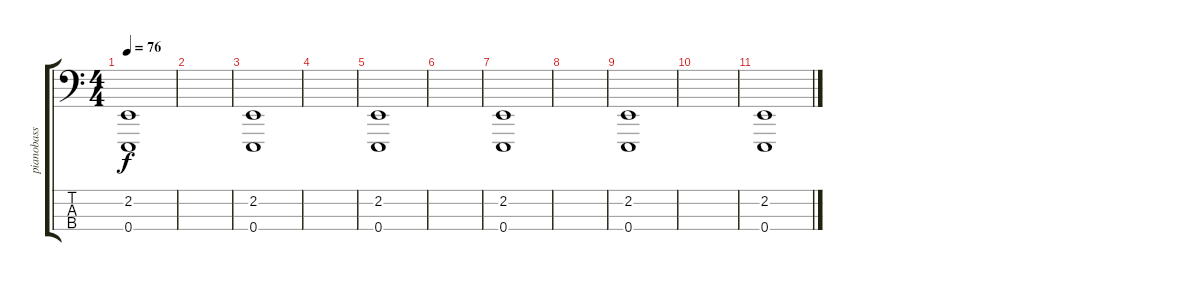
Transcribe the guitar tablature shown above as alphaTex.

\track ("pianobass" "pianobass") {instrument acousticgrandpiano}
\staff {score tabs}
\tuning (G2 D2 A1 E1) {hide}
\ts (4 4)
\tempo 76
\clef f4
\ks c
(2.2 0.4).1{dy f} |
|
(2.2 0.4).1 |
|
(2.2 0.4).1 |
|
(2.2 0.4).1 |
|
(2.2 0.4).1 |
|
(2.2 0.4).1
